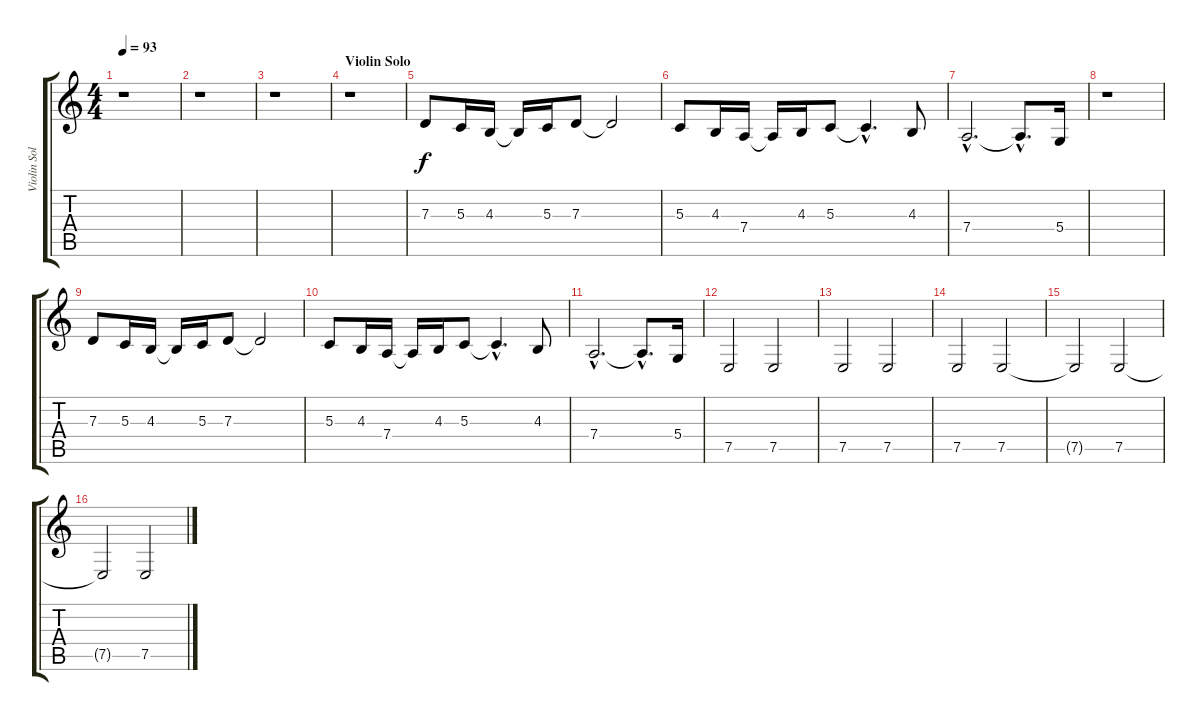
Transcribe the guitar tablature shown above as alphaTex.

\track ("Violin Solo 2" "Violin Sol") {instrument cello}
\staff {score tabs}
\tuning (E4 B3 G3 D3 A2 E2) {hide}
\ts (4 4)
\tempo 93
\clef g2
\ks c
r.1{dy f} |
r.1 |
r.1 |
\section ("" "Violin Solo")
r.1 |
7.3.8 5.3.16 4.3.16 4.3{t}.16 5.3.16 7.3.8 7.3{t}.2 |
5.3.8 4.3.16 7.4.16 7.4{t}.16 4.3.16 5.3.8 5.3{hac t}.4{d} 4.3.8 |
7.4{hac}.2{d} 7.4{hac t}.8{d} 5.4.16 |
r.1 |
7.3.8 5.3.16 4.3.16 4.3{t}.16 5.3.16 7.3.8 7.3{t}.2 |
5.3.8 4.3.16 7.4.16 7.4{t}.16 4.3.16 5.3.8 5.3{hac t}.4{d} 4.3.8 |
7.4{hac}.2{d} 7.4{hac t}.8{d} 5.4.16 |
7.5.2 7.5.2 |
7.5.2 7.5.2 |
7.5.2 7.5.2 |
7.5{t}.2 7.5.2 |
7.5{t}.2 7.5.2
